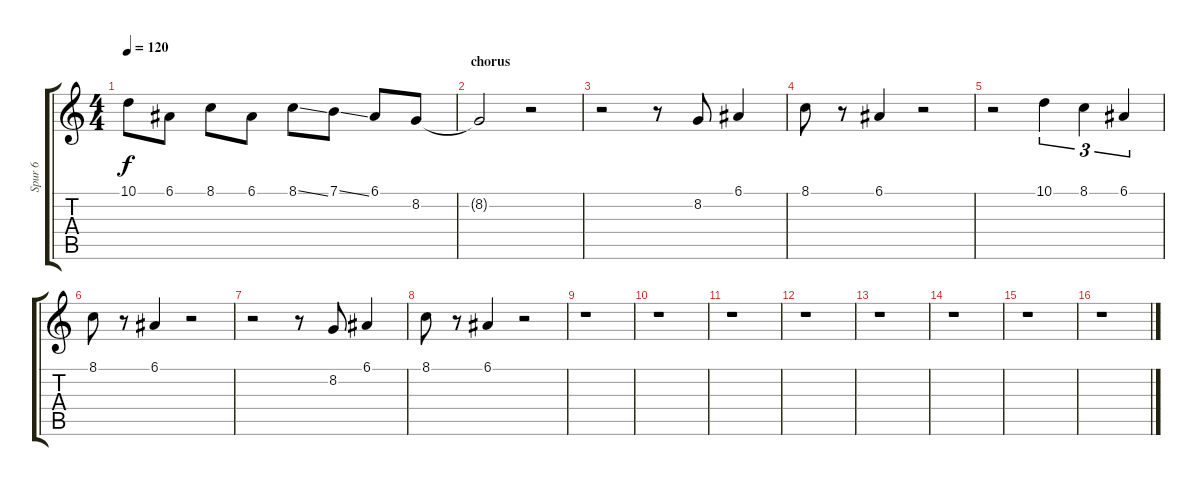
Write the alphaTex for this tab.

\track ("Spur 6" "Spur 6") {instrument altosax}
\staff {score tabs}
\tuning (E4 B3 G3 D3 A2 E2) {hide}
\ts (4 4)
\tempo 120
\clef g2
\ks c
10.1{t}.8{dy f} 6.1.8 8.1.8 6.1.8 8.1{ss}.8 7.1{ss}.8 6.1.8 8.2.8 |
\section ("" "chorus")
8.2{t}.2 r.2 |
r.2 r.8 8.2.8 6.1.4 |
8.1.8 r.8 6.1.4 r.2 |
r.2 10.1.4{tu (3 2)} 8.1.4{tu (3 2)} 6.1.4{tu (3 2)} |
8.1.8 r.8 6.1.4 r.2 |
r.2 r.8 8.2.8 6.1.4 |
8.1.8 r.8 6.1.4 r.2 |
r.1 |
r.1 |
r.1 |
r.1 |
r.1 |
r.1 |
r.1 |
r.1
